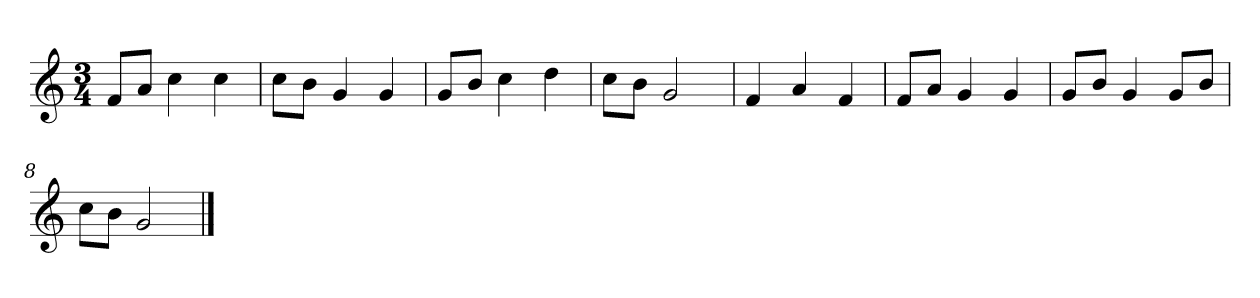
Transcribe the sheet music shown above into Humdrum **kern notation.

**kern
*part1
*staff1
*clefG2
*k[]
*M3/4
=
8f/L
8a/J
4cc
4cc
=2
8cc\L
8b\J
4g
4g
=3
8g/L
8b/J
4cc
4dd
=4
8cc\L
8b\J
2g
=5y
4f
4a
4f
=6
8f/L
8a/J
4g
4g
=7
8g/L
8b/J
4g
8g/L
8b/J
=8
8cc\L
8b\J
2g
==
*-
